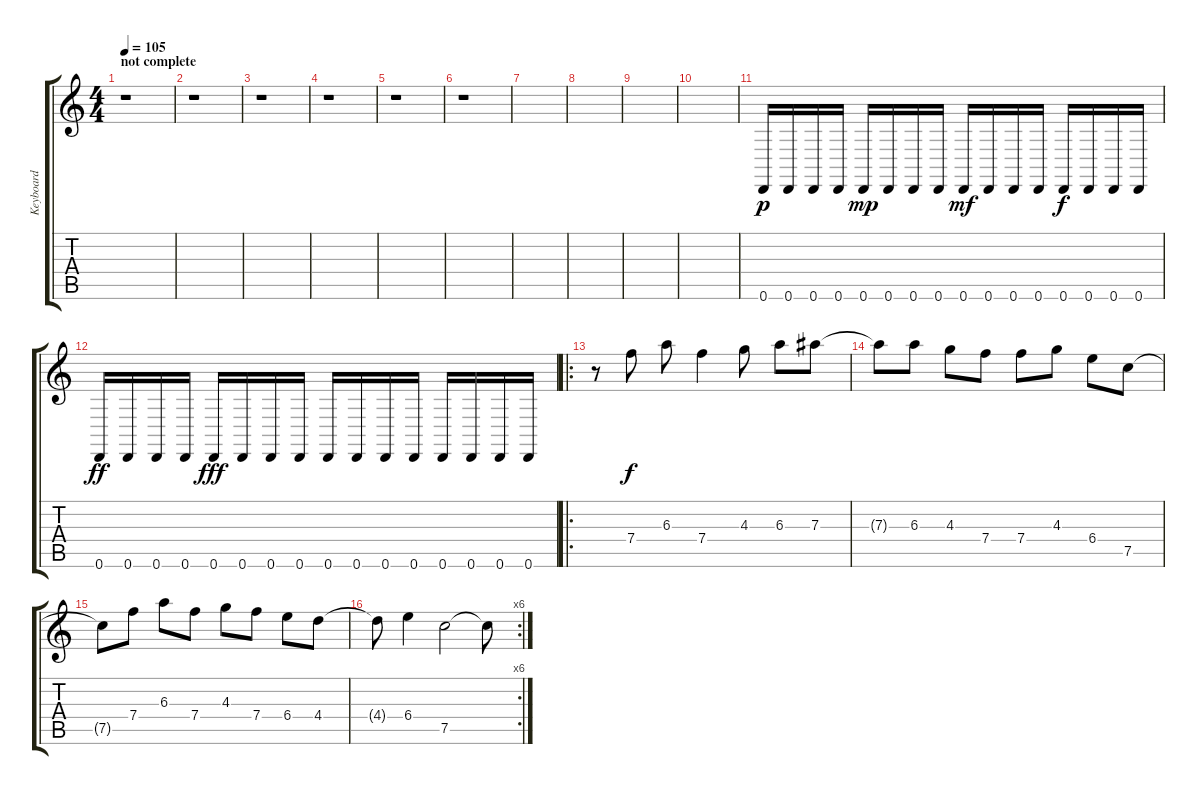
\track ("Keyboard" "Keyboard") {instrument lead1square}
\staff {score tabs}
\tuning (C6 G5 Eb5 Bb4 F4 D2) {hide}
\ts (4 4)
\section ("" "not complete")
\tempo 105
\clef g2
\ks c
r.1{dy f} |
r.1 |
r.1 |
r.1 |
r.1 |
r.1 |
|
|
|
|
0.6.16{dy p instrument synthbass1} 0.6.16 0.6.16 0.6.16 0.6.16{dy mp} 0.6.16 0.6.16 0.6.16 0.6.16{dy mf} 0.6.16 0.6.16 0.6.16 0.6.16{dy f} 0.6.16 0.6.16 0.6.16 |
0.6.16{dy ff} 0.6.16 0.6.16 0.6.16 0.6.16{dy fff} 0.6.16 0.6.16 0.6.16 0.6.16 0.6.16 0.6.16 0.6.16 0.6.16 0.6.16 0.6.16 0.6.16 |
\ro
r.8{instrument lead1square} 7.4.8{dy f} 6.3.8 7.4.4 4.3.8 6.3.8 7.3.8 |
7.3{t}.8 6.3.8 4.3.8 7.4.8 7.4.8 4.3.8 6.4.8 7.5.8 |
7.5{t}.8 7.4.8 6.3.8 7.4.8 4.3.8 7.4.8 6.4.8 4.4.8 |
\rc 6
4.4{t}.8 6.4.4 7.5.2 7.5{t}.8
